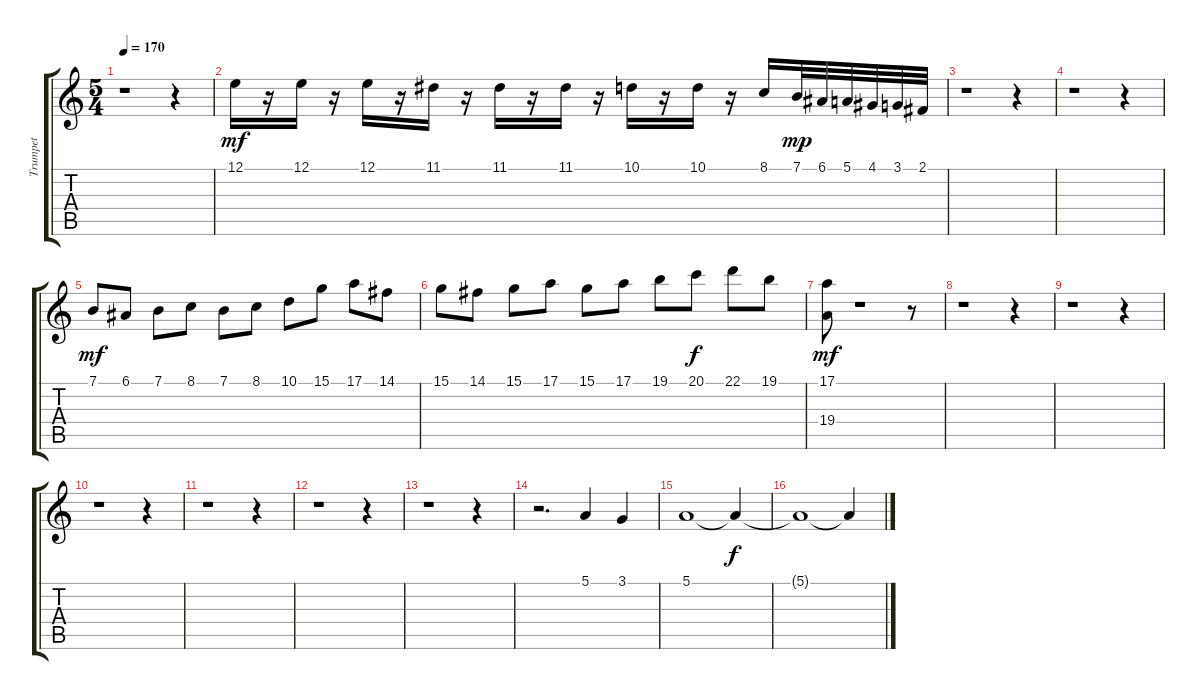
\track ("Trumpet" "Trumpet") {instrument trumpet}
\staff {score tabs}
\tuning (E4 B3 G3 D3 A2 E2) {hide}
\ts (5 4)
\tempo 170
\clef g2
\ks c
r.1{dy mf} r.4 |
12.1.16 r.16 12.1.16 r.16 12.1.16 r.16 11.1.16 r.16 11.1.16 r.16 11.1.16 r.16 10.1.16 r.16 10.1.16 r.16 8.1.16 7.1.32{dy mp} 6.1.32 5.1.32 4.1.32 3.1.32 2.1.32 |
r.1 r.4 |
r.1 r.4 |
7.1.8{dy mf} 6.1.8 7.1.8 8.1.8 7.1.8 8.1.8 10.1.8 15.1.8 17.1.8 14.1.8 |
15.1.8 14.1.8 15.1.8 17.1.8 15.1.8 17.1.8 19.1.8 20.1.8{dy f} 22.1.8 19.1.8 |
(17.1 19.4).8{dy mf} r.1 r.8 |
r.1 r.4 |
r.1 r.4 |
r.1 r.4 |
r.1 r.4 |
r.1 r.4 |
r.1 r.4 |
r.2{d} 5.1.4 3.1.4 |
5.1.1 5.1{t}.4{dy f} |
5.1{t}.1 5.1{t}.4
